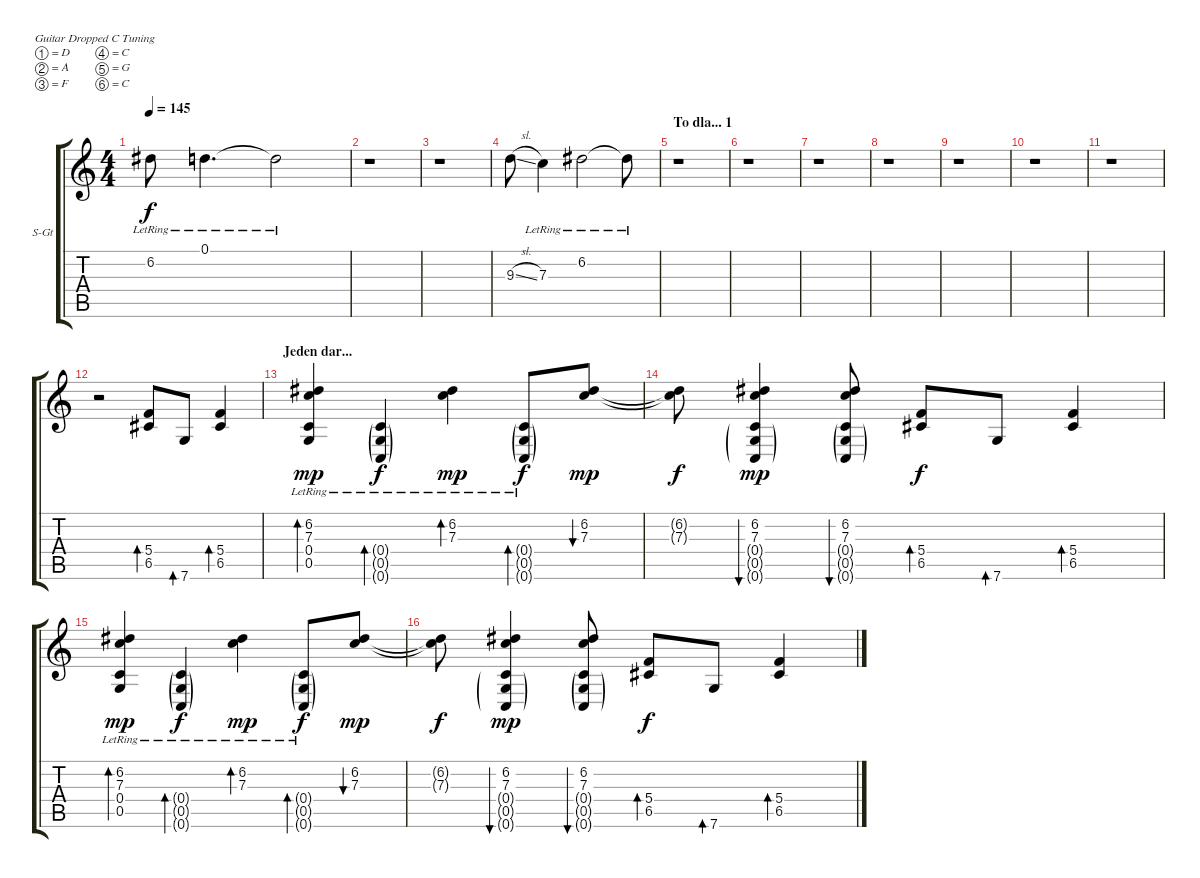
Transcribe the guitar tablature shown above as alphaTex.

\bracketExtendMode groupsimilarinstruments
\firstSystemTrackNameOrientation horizontal
\otherSystemsTrackNameOrientation horizontal
\track ("Gitara 2" "S-Gt") {instrument acousticguitarsteel}
\staff {score tabs}
\tuning (D4 A3 F3 C3 G2 C2)
\ts (4 4)
\tempo 145
\clef g2
\ks c
6.2{lr}.8{dy f} 0.1{lr}.4{d} 0.1{lr t}.2 |
r.1 |
r.1 |
9.3{sl}.8 7.3{lr}.4 6.2{lr}.2 6.2{lr t}.8 |
\section ("" "To dla... 1")
r.1 |
r.1 |
r.1 |
r.1 |
r.1 |
r.1 |
r.1 |
r.2 (5.4 6.5).8{bd 240} 7.6.8{bd 240} (5.4 6.5).4{bd 240} |
\section ("" "Jeden dar...")
(6.2{lr} 7.3{lr} 0.4 0.5).4{bd 240 dy mp} (0.4{g lr} 0.5{g lr} 0.6{g lr}).4{bd 240 dy f} (6.2{lr} 7.3{lr}).4{bd 240 dy mp} (0.4{g lr} 0.5{g lr} 0.6{g lr}).8{bd 240 dy f} (6.2 7.3).8{bu 240 dy mp} |
(6.2{t} 7.3{t}).8{dy f} (6.2 7.3 0.4{g} 0.5{g} 0.6{g}).4{bu 240 dy mp} (6.2 7.3 0.4{g} 0.5{g} 0.6{g}).8{bu 240} (5.4 6.5).8{bd 240 dy f} 7.6.8{bd 240} (5.4 6.5).4{bd 240} |
(6.2{lr} 7.3{lr} 0.4 0.5).4{bd 240 dy mp} (0.4{g lr} 0.5{g lr} 0.6{g lr}).4{bd 240 dy f} (6.2{lr} 7.3{lr}).4{bd 240 dy mp} (0.4{g lr} 0.5{g lr} 0.6{g lr}).8{bd 240 dy f} (6.2 7.3).8{bu 240 dy mp} |
(6.2{t} 7.3{t}).8{dy f} (6.2 7.3 0.4{g} 0.5{g} 0.6{g}).4{bu 240 dy mp} (6.2 7.3 0.4{g} 0.5{g} 0.6{g}).8{bu 240} (5.4 6.5).8{bd 240 dy f} 7.6.8{bd 240} (5.4 6.5).4{bd 240}
